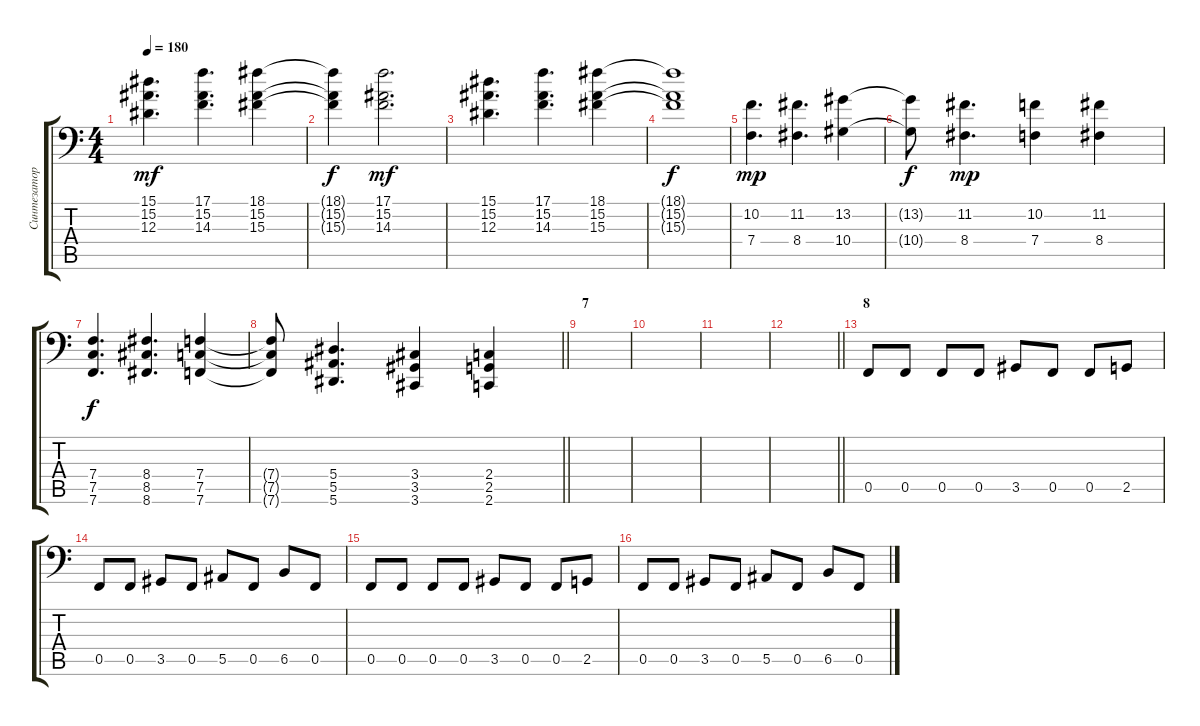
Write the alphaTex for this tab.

\track ("Синтезатор 2" "Синтезатор") {instrument stringensemble1}
\staff {score tabs}
\tuning (C4 G3 Eb3 Bb2 F2 Bb1) {hide}
\ts (4 4)
\tempo 180
\clef f4
\ks c
(15.1 15.2 12.3).4{d dy mf} (17.1 15.2 14.3).4{d} (18.1 15.2 15.3).4 |
(18.1{t} 15.2{t} 15.3{t}).4{dy f} (17.1 15.2 14.3).2{d dy mf} |
(15.1 15.2 12.3).4{d} (17.1 15.2 14.3).4{d} (18.1 15.2 15.3).4 |
(18.1{t} 15.2{t} 15.3{t}).1{dy f} |
(10.2 7.4).4{d dy mp} (11.2 8.4).4{d} (13.2 10.4).4 |
(13.2{t} 10.4{t}).8{dy f} (11.2 8.4).4{d dy mp} (10.2 7.4).4 (11.2 8.4).4 |
(7.4 7.5 7.6).4{d dy f} (8.4 8.5 8.6).4{d} (7.4 7.5 7.6).4 |
\barLineRight lightlight
(7.4{t} 7.5{t} 7.6{t}).8 (5.4 5.5 5.6).4{d} (3.4 3.5 3.6).4 (2.4 2.5 2.6).4 |
\section ("" "7")
|
|
|
\barLineRight lightlight
|
\section ("" "8")
0.5.8{instrument electricbasspick} 0.5.8 0.5.8 0.5.8 3.5.8 0.5.8 0.5.8 2.5.8 |
0.5.8 0.5.8 3.5.8 0.5.8 5.5.8 0.5.8 6.5.8 0.5.8 |
0.5.8 0.5.8 0.5.8 0.5.8 3.5.8 0.5.8 0.5.8 2.5.8 |
0.5.8 0.5.8 3.5.8 0.5.8 5.5.8 0.5.8 6.5.8 0.5.8
